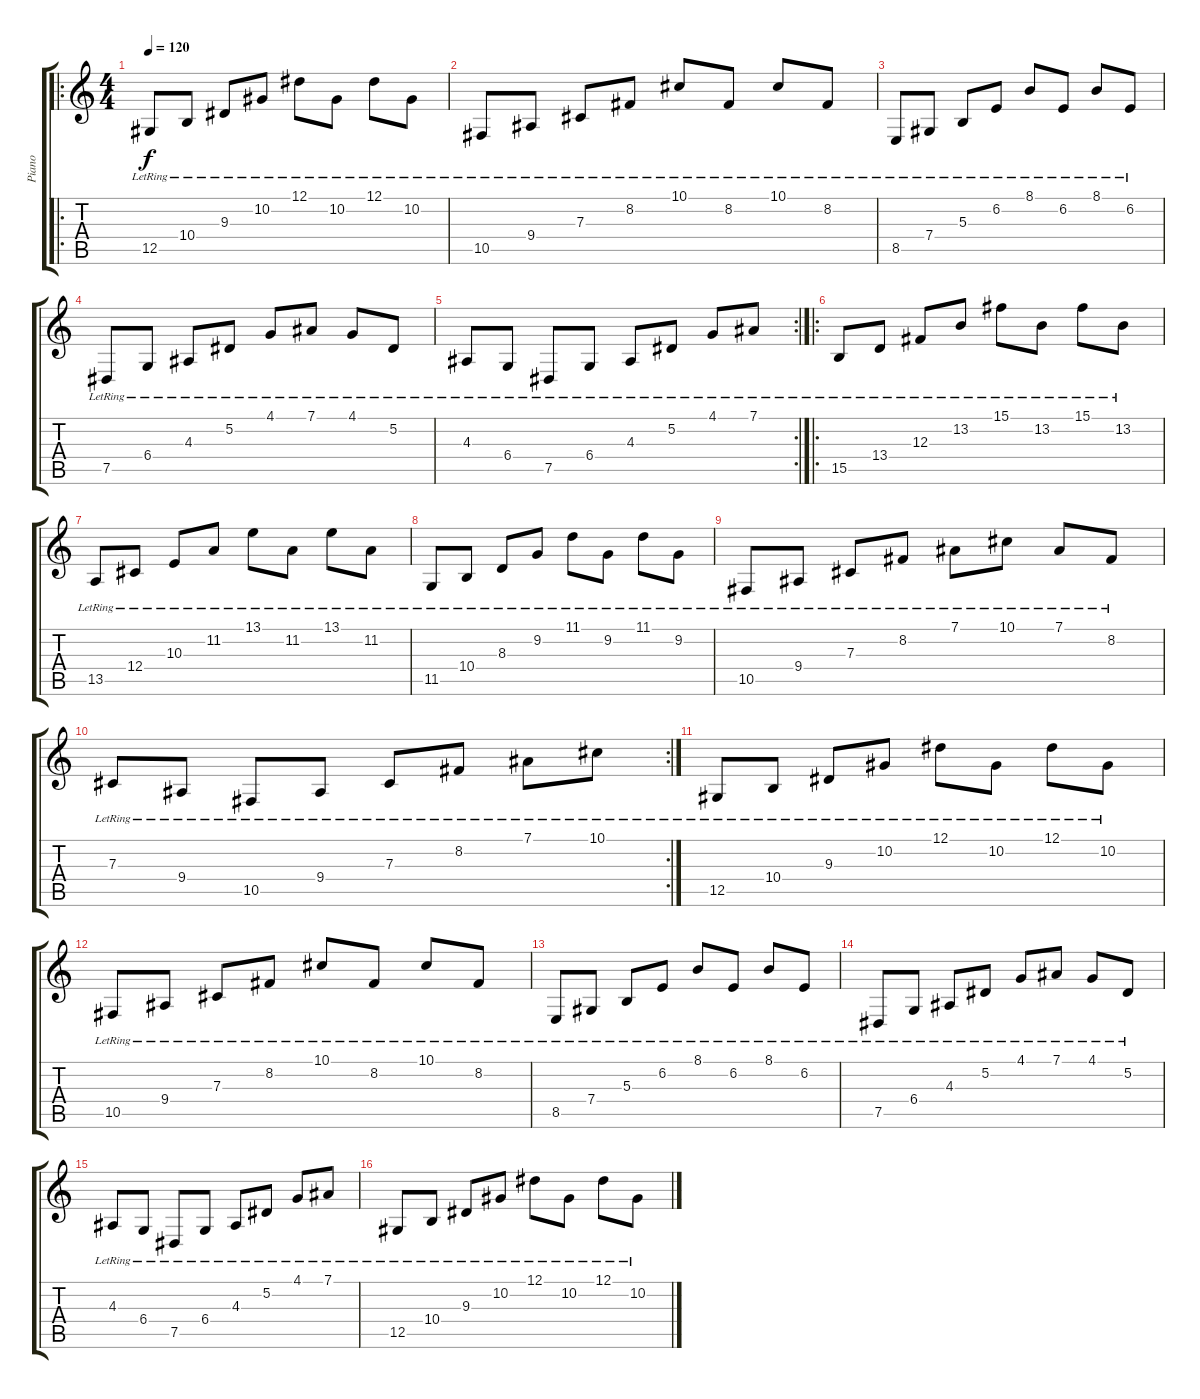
\track ("Piano" "Piano") {instrument brightacousticpiano}
\staff {score tabs}
\tuning (Eb4 Bb3 Gb3 Db3 Ab2 Eb2) {hide}
\ro
\ts (4 4)
\tempo 120
\clef g2
\ks c
12.5{lr}.8{dy f} 10.4{lr}.8 9.3{lr}.8 10.2{lr}.8 12.1{lr}.8 10.2{lr}.8 12.1{lr}.8 10.2{lr}.8 |
10.5{lr}.8 9.4{lr}.8 7.3{lr}.8 8.2{lr}.8 10.1{lr}.8 8.2{lr}.8 10.1{lr}.8 8.2{lr}.8 |
8.5{lr}.8 7.4{lr}.8 5.3{lr}.8 6.2{lr}.8 8.1{lr}.8 6.2{lr}.8 8.1{lr}.8 6.2{lr}.8 |
7.5{lr}.8 6.4{lr}.8 4.3{lr}.8 5.2{lr}.8 4.1{lr}.8 7.1{lr}.8 4.1{lr}.8 5.2{lr}.8 |
\rc 2
4.3{lr}.8 6.4{lr}.8 7.5{lr}.8 6.4{lr}.8 4.3{lr}.8 5.2{lr}.8 4.1{lr}.8 7.1{lr}.8 |
\ro
15.5{lr}.8 13.4{lr}.8 12.3{lr}.8 13.2{lr}.8 15.1{lr}.8 13.2{lr}.8 15.1{lr}.8 13.2{lr}.8 |
13.5{lr}.8 12.4{lr}.8 10.3{lr}.8 11.2{lr}.8 13.1{lr}.8 11.2{lr}.8 13.1{lr}.8 11.2{lr}.8 |
11.5{lr}.8 10.4{lr}.8 8.3{lr}.8 9.2{lr}.8 11.1{lr}.8 9.2{lr}.8 11.1{lr}.8 9.2{lr}.8 |
10.5{lr}.8 9.4{lr}.8 7.3{lr}.8 8.2{lr}.8 7.1{lr}.8 10.1{lr}.8 7.1{lr}.8 8.2{lr}.8 |
\rc 2
7.3{lr}.8 9.4{lr}.8 10.5{lr}.8 9.4{lr}.8 7.3{lr}.8 8.2{lr}.8 7.1{lr}.8 10.1{lr}.8 |
12.5{lr}.8 10.4{lr}.8 9.3{lr}.8 10.2{lr}.8 12.1{lr}.8 10.2{lr}.8 12.1{lr}.8 10.2{lr}.8 |
10.5{lr}.8 9.4{lr}.8 7.3{lr}.8 8.2{lr}.8 10.1{lr}.8 8.2{lr}.8 10.1{lr}.8 8.2{lr}.8 |
8.5{lr}.8 7.4{lr}.8 5.3{lr}.8 6.2{lr}.8 8.1{lr}.8 6.2{lr}.8 8.1{lr}.8 6.2{lr}.8 |
7.5{lr}.8 6.4{lr}.8 4.3{lr}.8 5.2{lr}.8 4.1{lr}.8 7.1{lr}.8 4.1{lr}.8 5.2{lr}.8 |
4.3{lr}.8 6.4{lr}.8 7.5{lr}.8 6.4{lr}.8 4.3{lr}.8 5.2{lr}.8 4.1{lr}.8 7.1{lr}.8 |
12.5{lr}.8 10.4{lr}.8 9.3{lr}.8 10.2{lr}.8 12.1{lr}.8 10.2{lr}.8 12.1{lr}.8 10.2{lr}.8
